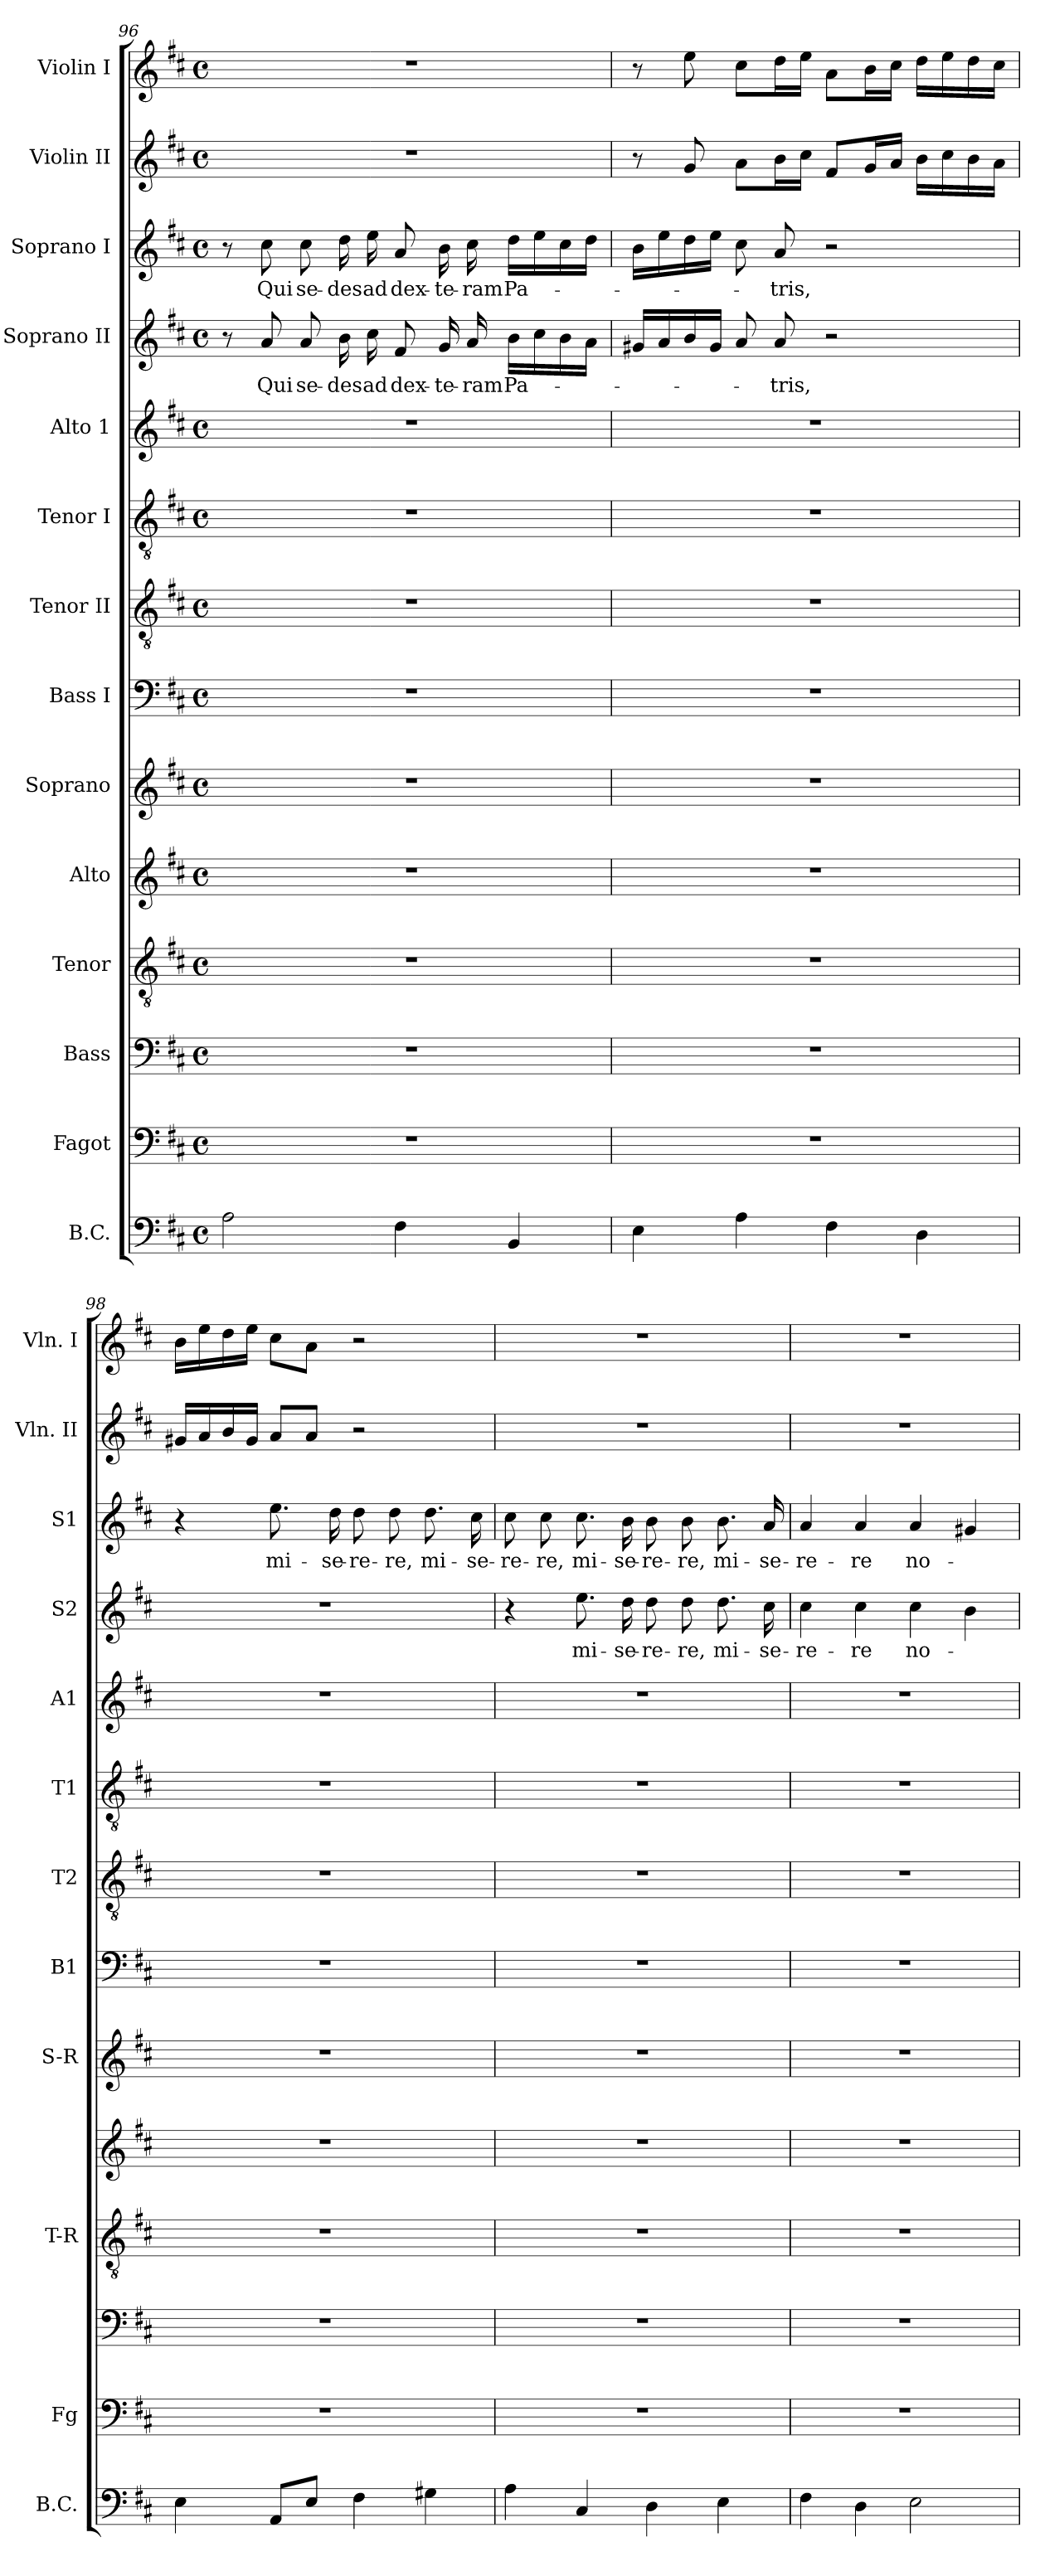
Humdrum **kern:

**kern	**kern	**kern	**kern	**kern	**kern	**kern	**kern	**kern	**kern	**kern	**text	**kern	**text	**kern	**kern
*part14	*part13	*part12	*part11	*part10	*part9	*part8	*part7	*part6	*part5	*part4	*part4	*part3	*part3	*part2	*part1
*staff14	*staff13	*staff12	*staff11	*staff10	*staff9	*staff8	*staff7	*staff6	*staff5	*staff4	*staff4	*staff3	*staff3	*staff2	*staff1
*I"B.C.	*I"Fagot	*I"Bass	*I"Tenor	*I"Alto	*I"Soprano	*I"Bass I	*I"Tenor II	*I"Tenor I	*I"Alto 1	*I"Soprano II	*	*I"Soprano I	*	*I"Violin II	*I"Violin I
*I'B.C.	*I'Fg	*	*I'T-R	*	*I'S-R	*I'B1	*I'T2	*I'T1	*I'A1	*I'S2	*	*I'S1	*	*I'Vln. II	*I'Vln. I
*clefF4	*clefF4	*clefF4	*clefGv2	*clefG2	*clefG2	*clefF4	*clefGv2	*clefGv2	*clefG2	*clefG2	*	*clefG2	*	*clefG2	*clefG2
*k[f#c#]	*k[f#c#]	*k[f#c#]	*k[f#c#]	*k[f#c#]	*k[f#c#]	*k[f#c#]	*k[f#c#]	*k[f#c#]	*k[f#c#]	*k[f#c#]	*	*k[f#c#]	*	*k[f#c#]	*k[f#c#]
*D:	*D:	*D:	*D:	*D:	*D:	*D:	*D:	*D:	*D:	*D:	*	*D:	*	*D:	*D:
*M4/4	*M4/4	*M4/4	*M4/4	*M4/4	*M4/4	*M4/4	*M4/4	*M4/4	*M4/4	*M4/4	*	*M4/4	*	*M4/4	*M4/4
*met(c)	*met(c)	*met(c)	*met(c)	*met(c)	*met(c)	*met(c)	*met(c)	*met(c)	*met(c)	*met(c)	*	*met(c)	*	*met(c)	*met(c)
=96	=96	=96	=96	=96	=96	=96	=96	=96	=96	=96	=96	=96	=96	=96	=96
2A\	1r	1r	1r	1r	1r	1r	1r	1r	1r	8r	.	8r	.	1r	1r
!	!	!	!	!	!	!	!	!	!	!	!LO:LY:b	!	!LO:LY:b	!	!
.	.	.	.	.	.	.	.	.	.	8a/	Qui	8cc#\	Qui	.	.
!	!	!	!	!	!	!	!	!	!	!	!LO:LY:b	!	!LO:LY:b	!	!
.	.	.	.	.	.	.	.	.	.	8a/	se-	8cc#\	se-	.	.
!	!	!	!	!	!	!	!	!	!	!	!LO:LY:b	!	!LO:LY:b	!	!
.	.	.	.	.	.	.	.	.	.	16b\	-des	16dd\	-des	.	.
!	!	!	!	!	!	!	!	!	!	!	!LO:LY:b	!	!LO:LY:b	!	!
.	.	.	.	.	.	.	.	.	.	16cc#\	ad	16ee\	ad	.	.
!	!	!	!	!	!	!	!	!	!	!	!LO:LY:b	!	!LO:LY:b	!	!
4F#\	.	.	.	.	.	.	.	.	.	8f#/	dex-	8a/	dex-	.	.
!	!	!	!	!	!	!	!	!	!	!	!LO:LY:b	!	!LO:LY:b	!	!
.	.	.	.	.	.	.	.	.	.	16g/	-te-	16b\	-te-	.	.
!	!	!	!	!	!	!	!	!	!	!	!LO:LY:b	!	!LO:LY:b	!	!
.	.	.	.	.	.	.	.	.	.	16a/	-ram	16cc#\	-ram	.	.
!	!	!	!	!	!	!	!	!	!	!	!LO:LY:b	!	!LO:LY:b	!	!
4BB/	.	.	.	.	.	.	.	.	.	16b\LL	Pa-	16dd\LL	Pa-	.	.
.	.	.	.	.	.	.	.	.	.	16cc#\	.	16ee\	.	.	.
.	.	.	.	.	.	.	.	.	.	16b\	.	16cc#\	.	.	.
.	.	.	.	.	.	.	.	.	.	16a\JJ	.	16dd\JJ	.	.	.
=97	=97	=97	=97	=97	=97	=97	=97	=97	=97	=97	=97	=97	=97	=97	=97
4E\	1r	1r	1r	1r	1r	1r	1r	1r	1r	16g#X/LL	.	16b\LL	.	8r	8r
.	.	.	.	.	.	.	.	.	.	16a/	.	16ee\	.	.	.
.	.	.	.	.	.	.	.	.	.	16b/	.	16dd\	.	8g/	8ee\
.	.	.	.	.	.	.	.	.	.	16g#/JJ	.	16ee\JJ	.	.	.
4A\	.	.	.	.	.	.	.	.	.	8a/	.	8cc#\	.	8a\L	8cc#\L
!	!	!	!	!	!	!	!	!	!	!	!LO:LY:b	!	!LO:LY:b	!	!
.	.	.	.	.	.	.	.	.	.	8a/	-tris,	8a/	-tris,	16b\L	16dd\L
.	.	.	.	.	.	.	.	.	.	.	.	.	.	16cc#\JJ	16ee\JJ
4F#\	.	.	.	.	.	.	.	.	.	2r	.	2r	.	8f#/L	8a\L
.	.	.	.	.	.	.	.	.	.	.	.	.	.	16g/L	16b\L
.	.	.	.	.	.	.	.	.	.	.	.	.	.	16a/JJ	16cc#\JJ
4D\	.	.	.	.	.	.	.	.	.	.	.	.	.	16b\LL	16dd\LL
.	.	.	.	.	.	.	.	.	.	.	.	.	.	16cc#\	16ee\
.	.	.	.	.	.	.	.	.	.	.	.	.	.	16b\	16dd\
.	.	.	.	.	.	.	.	.	.	.	.	.	.	16a\JJ	16cc#\JJ
!!LO:PB:g=z
=98	=98	=98	=98	=98	=98	=98	=98	=98	=98	=98	=98	=98	=98	=98	=98
4E\	1r	1r	1r	1r	1r	1r	1r	1r	1r	1r	.	4r	.	16g#X/LL	16b\LL
.	.	.	.	.	.	.	.	.	.	.	.	.	.	16a/	16ee\
.	.	.	.	.	.	.	.	.	.	.	.	.	.	16b/	16dd\
.	.	.	.	.	.	.	.	.	.	.	.	.	.	16g#/JJ	16ee\JJ
!	!	!	!	!	!	!	!	!	!	!	!	!	!LO:LY:b	!	!
8AA/L	.	.	.	.	.	.	.	.	.	.	.	8.ee\	mi-	8a/L	8cc#\L
8E/J	.	.	.	.	.	.	.	.	.	.	.	.	.	8a/J	8a\J
!	!	!	!	!	!	!	!	!	!	!	!	!	!LO:LY:b	!	!
.	.	.	.	.	.	.	.	.	.	.	.	16dd\	-se-	.	.
!	!	!	!	!	!	!	!	!	!	!	!	!	!LO:LY:b	!	!
4F#\	.	.	.	.	.	.	.	.	.	.	.	8dd\	-re-	2r	2r
!	!	!	!	!	!	!	!	!	!	!	!	!	!LO:LY:b	!	!
.	.	.	.	.	.	.	.	.	.	.	.	8dd\	-re,	.	.
!	!	!	!	!	!	!	!	!	!	!	!	!	!LO:LY:b	!	!
4G#X\	.	.	.	.	.	.	.	.	.	.	.	8.dd\	mi-	.	.
!	!	!	!	!	!	!	!	!	!	!	!	!	!LO:LY:b	!	!
.	.	.	.	.	.	.	.	.	.	.	.	16cc#\	-se-	.	.
=99	=99	=99	=99	=99	=99	=99	=99	=99	=99	=99	=99	=99	=99	=99	=99
!	!	!	!	!	!	!	!	!	!	!	!	!	!LO:LY:b	!	!
4A\	1r	1r	1r	1r	1r	1r	1r	1r	1r	4r	.	8cc#\	-re-	1r	1r
!	!	!	!	!	!	!	!	!	!	!	!	!	!LO:LY:b	!	!
.	.	.	.	.	.	.	.	.	.	.	.	8cc#\	-re,	.	.
!	!	!	!	!	!	!	!	!	!	!	!LO:LY:b	!	!LO:LY:b	!	!
4C#/	.	.	.	.	.	.	.	.	.	8.ee\	mi-	8.cc#\	mi-	.	.
!	!	!	!	!	!	!	!	!	!	!	!LO:LY:b	!	!LO:LY:b	!	!
.	.	.	.	.	.	.	.	.	.	16dd\	-se-	16b\	-se-	.	.
!	!	!	!	!	!	!	!	!	!	!	!LO:LY:b	!	!LO:LY:b	!	!
4D\	.	.	.	.	.	.	.	.	.	8dd\	-re-	8b\	-re-	.	.
!	!	!	!	!	!	!	!	!	!	!	!LO:LY:b	!	!LO:LY:b	!	!
.	.	.	.	.	.	.	.	.	.	8dd\	-re,	8b\	-re,	.	.
!	!	!	!	!	!	!	!	!	!	!	!LO:LY:b	!	!LO:LY:b	!	!
4E\	.	.	.	.	.	.	.	.	.	8.dd\	mi-	8.b\	mi-	.	.
!	!	!	!	!	!	!	!	!	!	!	!LO:LY:b	!	!LO:LY:b	!	!
.	.	.	.	.	.	.	.	.	.	16cc#\	-se-	16a/	-se-	.	.
=100	=100	=100	=100	=100	=100	=100	=100	=100	=100	=100	=100	=100	=100	=100	=100
!	!	!	!	!	!	!	!	!	!	!	!LO:LY:b	!	!LO:LY:b	!	!
4F#\	1r	1r	1r	1r	1r	1r	1r	1r	1r	4cc#\	-re-	4a/	-re-	1r	1r
!	!	!	!	!	!	!	!	!	!	!	!LO:LY:b	!	!LO:LY:b	!	!
4D\	.	.	.	.	.	.	.	.	.	4cc#\	-re	4a/	-re	.	.
!	!	!	!	!	!	!	!	!	!	!	!LO:LY:b	!	!LO:LY:b	!	!
2E\	.	.	.	.	.	.	.	.	.	4cc#\	no-	4a/	no-	.	.
.	.	.	.	.	.	.	.	.	.	4b\	.	4g#X/	.	.	.
=	=	=	=	=	=	=	=	=	=	=	=	=	=	=	=
*-	*-	*-	*-	*-	*-	*-	*-	*-	*-	*-	*-	*-	*-	*-	*-
